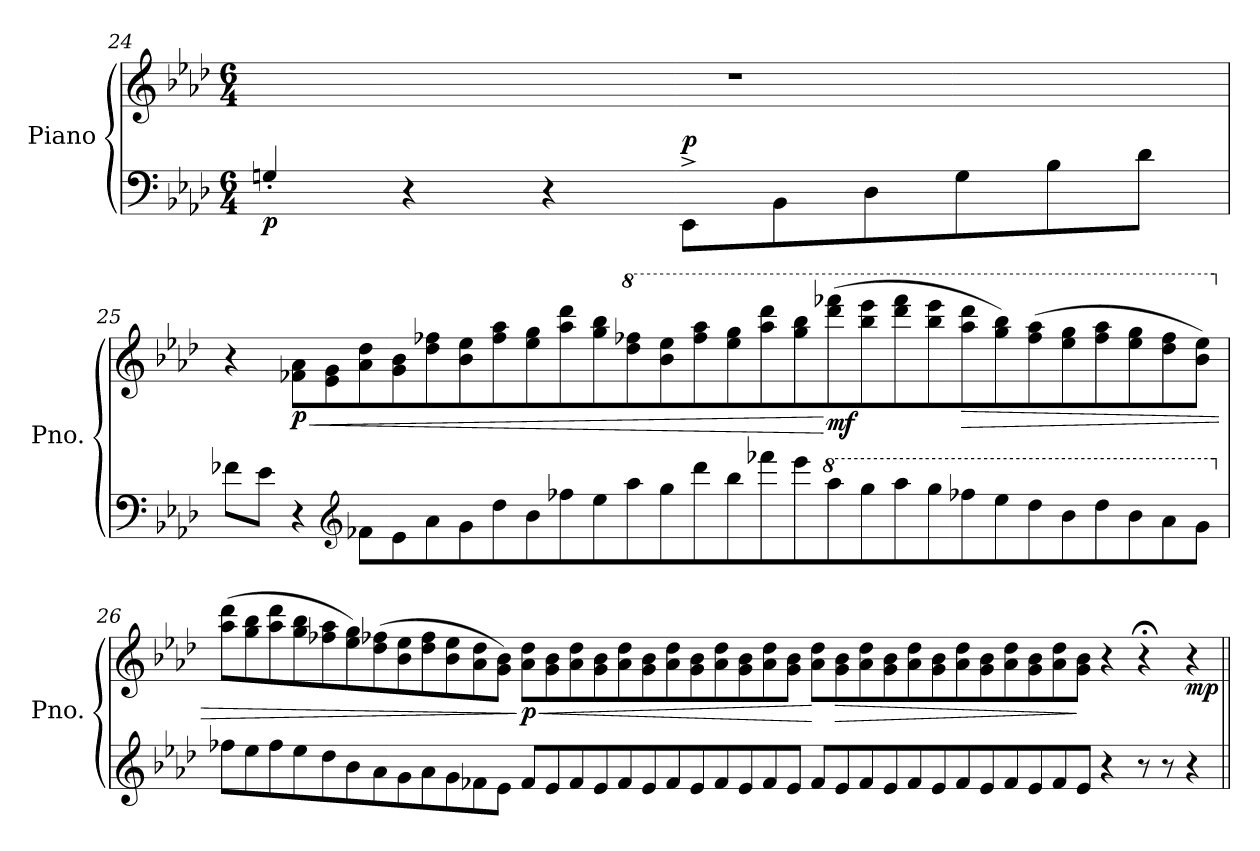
**kern	**kern	**dynam
*part1	*part1	*part1
*staff2	*staff1	*staff1/2
*I"Piano	*	*
*I'Pno.	*	*
!!LO:LB:g=z
*clefF4	*clefG2	*
*k[b-e-a-d-]	*k[b-e-a-d-]	*
*M6/4	*M6/4	*
=24	=24	=24
!	!	!LO:DY:b=2
4Gn'/	1.r	p
4r	.	.
4r	.	.
!	!	!LO:DY:a=2
8EE-^\L	.	p
8BB-\	.	.
8D-\	.	.
8G\	.	.
8B-\	.	.
8d-\J	.	.
!!LO:LB:g=z
=25	=25	=25
8f-X\L	4r	.
8e-\J	.	.
!	!	!LO:HP:b
!	!	!LO:DY:n=1:b
4r	8f-X\ 8a-\L	< p
.	8e-\ 8g\	.
*clefG2	*	*
8f-X\L	8a-\ 8dd-\	.
8e-\	8g\ 8b-\	.
8a-\	8dd-\ 8ff-X\	.
8g\	8b-\ 8ee-\	.
8dd-\	8ff-\ 8aa-\	.
8b-\	8ee-\ 8gg\	.
8ff-X\	8aa-\ 8ddd-\	.
8ee-\	8gg\ 8bb-\	.
*	*8va	*
8aa-\	8ddd-\ 8fff-X\	.
8gg\	8bb-\ 8eee-\	.
8ddd-\	8fff-\ 8aaa-\	.
8bb-\	8eee-\ 8ggg\	.
8fff-X\	8aaa-\ 8dddd-\	.
8eee-\	8ggg\ 8bbb-\	.
*8va	*	*
!	!	!LO:DY:n=2:b
8aaa-\	(>8dddd-\ 8ffff-X\	[ mf
8ggg\	8bbb-\ 8eeee-\	.
8aaa-\	8dddd-\ 8ffff-\	.
8ggg\	8bbb-\ 8eeee-\	.
!	!	!LO:HP:b
8fff-X\	8aaa-\ 8dddd-\	>
8eee-\	8ggg\ 8bbb-\)	.
8ddd-\	(>8fff-\ 8aaa-\	.
8bb-\	8eee-\ 8ggg\	.
8ddd-\	8fff-\ 8aaa-\	.
8bb-\	8eee-\ 8ggg\	.
8aa-\	8ddd-\ 8fff-\	.
8gg\J	8bb-\ 8eee-\J)	.
!!LO:PB:g=z
=26	=26	=26
*X8va	*	*
*	*X8va	*
8ff-X\L	(>8aa-\ 8ddd-\L	.
8ee-\	8gg\ 8bb-\	.
8ff-\	8aa-\ 8ddd-\	.
8ee-\	8gg\ 8bb-\	.
8dd-\	8ff-X\ 8aa-\	.
8b-\	8ee-\ 8gg\)	.
8a-\	(>8dd-\ 8ff-X\	.
8g\	8b-\ 8ee-\	.
8a-\	8dd-\ 8ff-\	.
8g\	8b-\ 8ee-\	.
8f-X\	8a-\ 8dd-\	.
8e-\J	8g\ 8b-\J)	.
!	!	!LO:HP:n=1:b
!	!	!LO:DY:n=1:b
8f-/L	8a-\ 8dd-\L	] < p
8e-/	8g\ 8b-\	.
8f-/	8a-\ 8dd-\	.
8e-/	8g\ 8b-\	.
8f-/	8a-\ 8dd-\	.
8e-/	8g\ 8b-\	.
8f-/	8a-\ 8dd-\	.
8e-/	8g\ 8b-\	.
8f-/	8a-\ 8dd-\	.
8e-/	8g\ 8b-\	.
8f-/	8a-\ 8dd-\	.
8e-/J	8g\ 8b-\J	.
8f-/L	8a-\ 8dd-\L	[
!	!	!LO:HP:b
8e-/	8g\ 8b-\	>
8f-/	8a-\ 8dd-\	.
8e-/	8g\ 8b-\	.
8f-/	8a-\ 8dd-\	.
8e-/	8g\ 8b-\	.
8f-/	8a-\ 8dd-\	.
8e-/	8g\ 8b-\	.
8f-/	8a-\ 8dd-\	.
8e-/	8g\ 8b-\	.
8f-/	8a-\ 8dd-\	.
8e-/J	8g\ 8b-\J	]
4r	4r	.
8r	4r;<	.
8r	.	.
!	!	!LO:DY:n=2:b
4r	4r	mp
=||	=||	=||
*-	*-	*-
